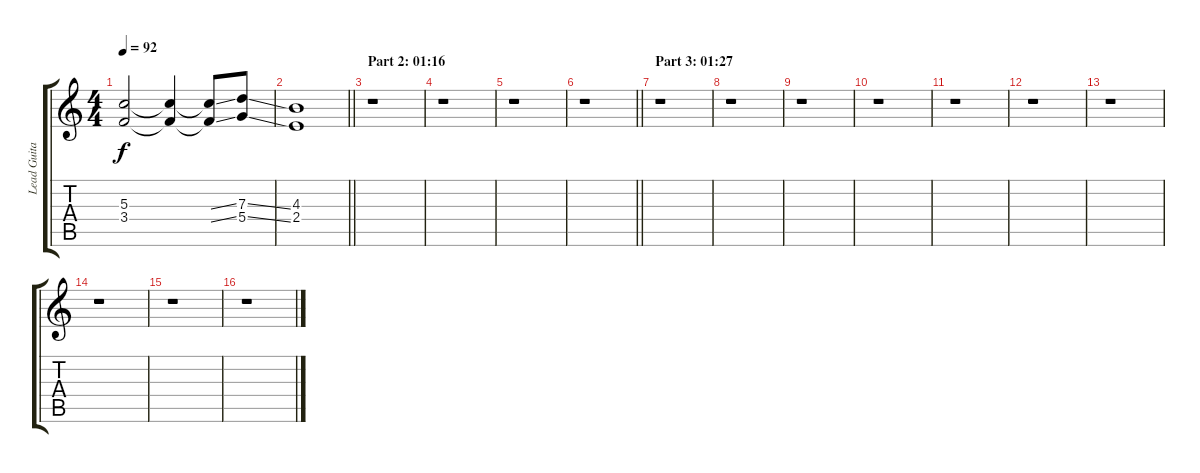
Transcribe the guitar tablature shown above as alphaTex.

\track ("Lead Guitar 1 (Distortion)" "Lead Guita") {instrument overdrivenguitar}
\staff {score tabs}
\tuning (E4 B3 G3 D3 A2 E2) {hide}
\ts (4 4)
\tempo 92
\clef g2
\ks c
(5.3 3.4).2{dy f} (5.3{t} 3.4{t}).4 (5.3{ss t} 3.4{ss t}).8 (7.3{ss} 5.4{ss}).8 |
\barLineRight lightlight
(4.3 2.4).1 |
\section ("" "Part 2: 01:16")
r.1 |
r.1 |
r.1 |
\barLineRight lightlight
r.1 |
\section ("" "Part 3: 01:27")
r.1 |
r.1 |
r.1 |
r.1 |
r.1 |
r.1 |
r.1 |
r.1 |
r.1 |
r.1
